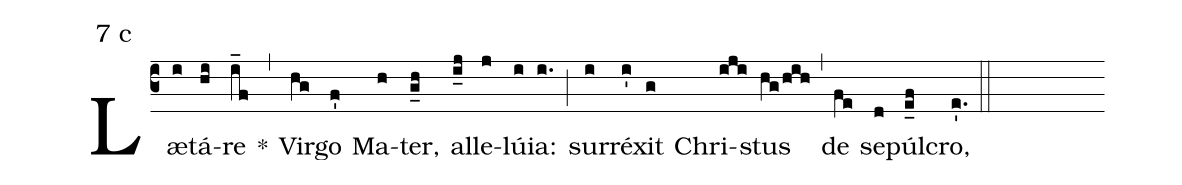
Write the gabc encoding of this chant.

mode:7 c;
%%
(c3) Læ(i)tá(hi)re(i_f) *(,) Vir(hg)go(f') Ma(h)ter,(g_h) al(i_j)le(j)lú(i)ia:(i.) (;) sur(i)ré(i')xit(g) Chri(iji)stus(hg/hih) (,) de(fe) se(d)púl(e_f)cro,(e'.) (::)
